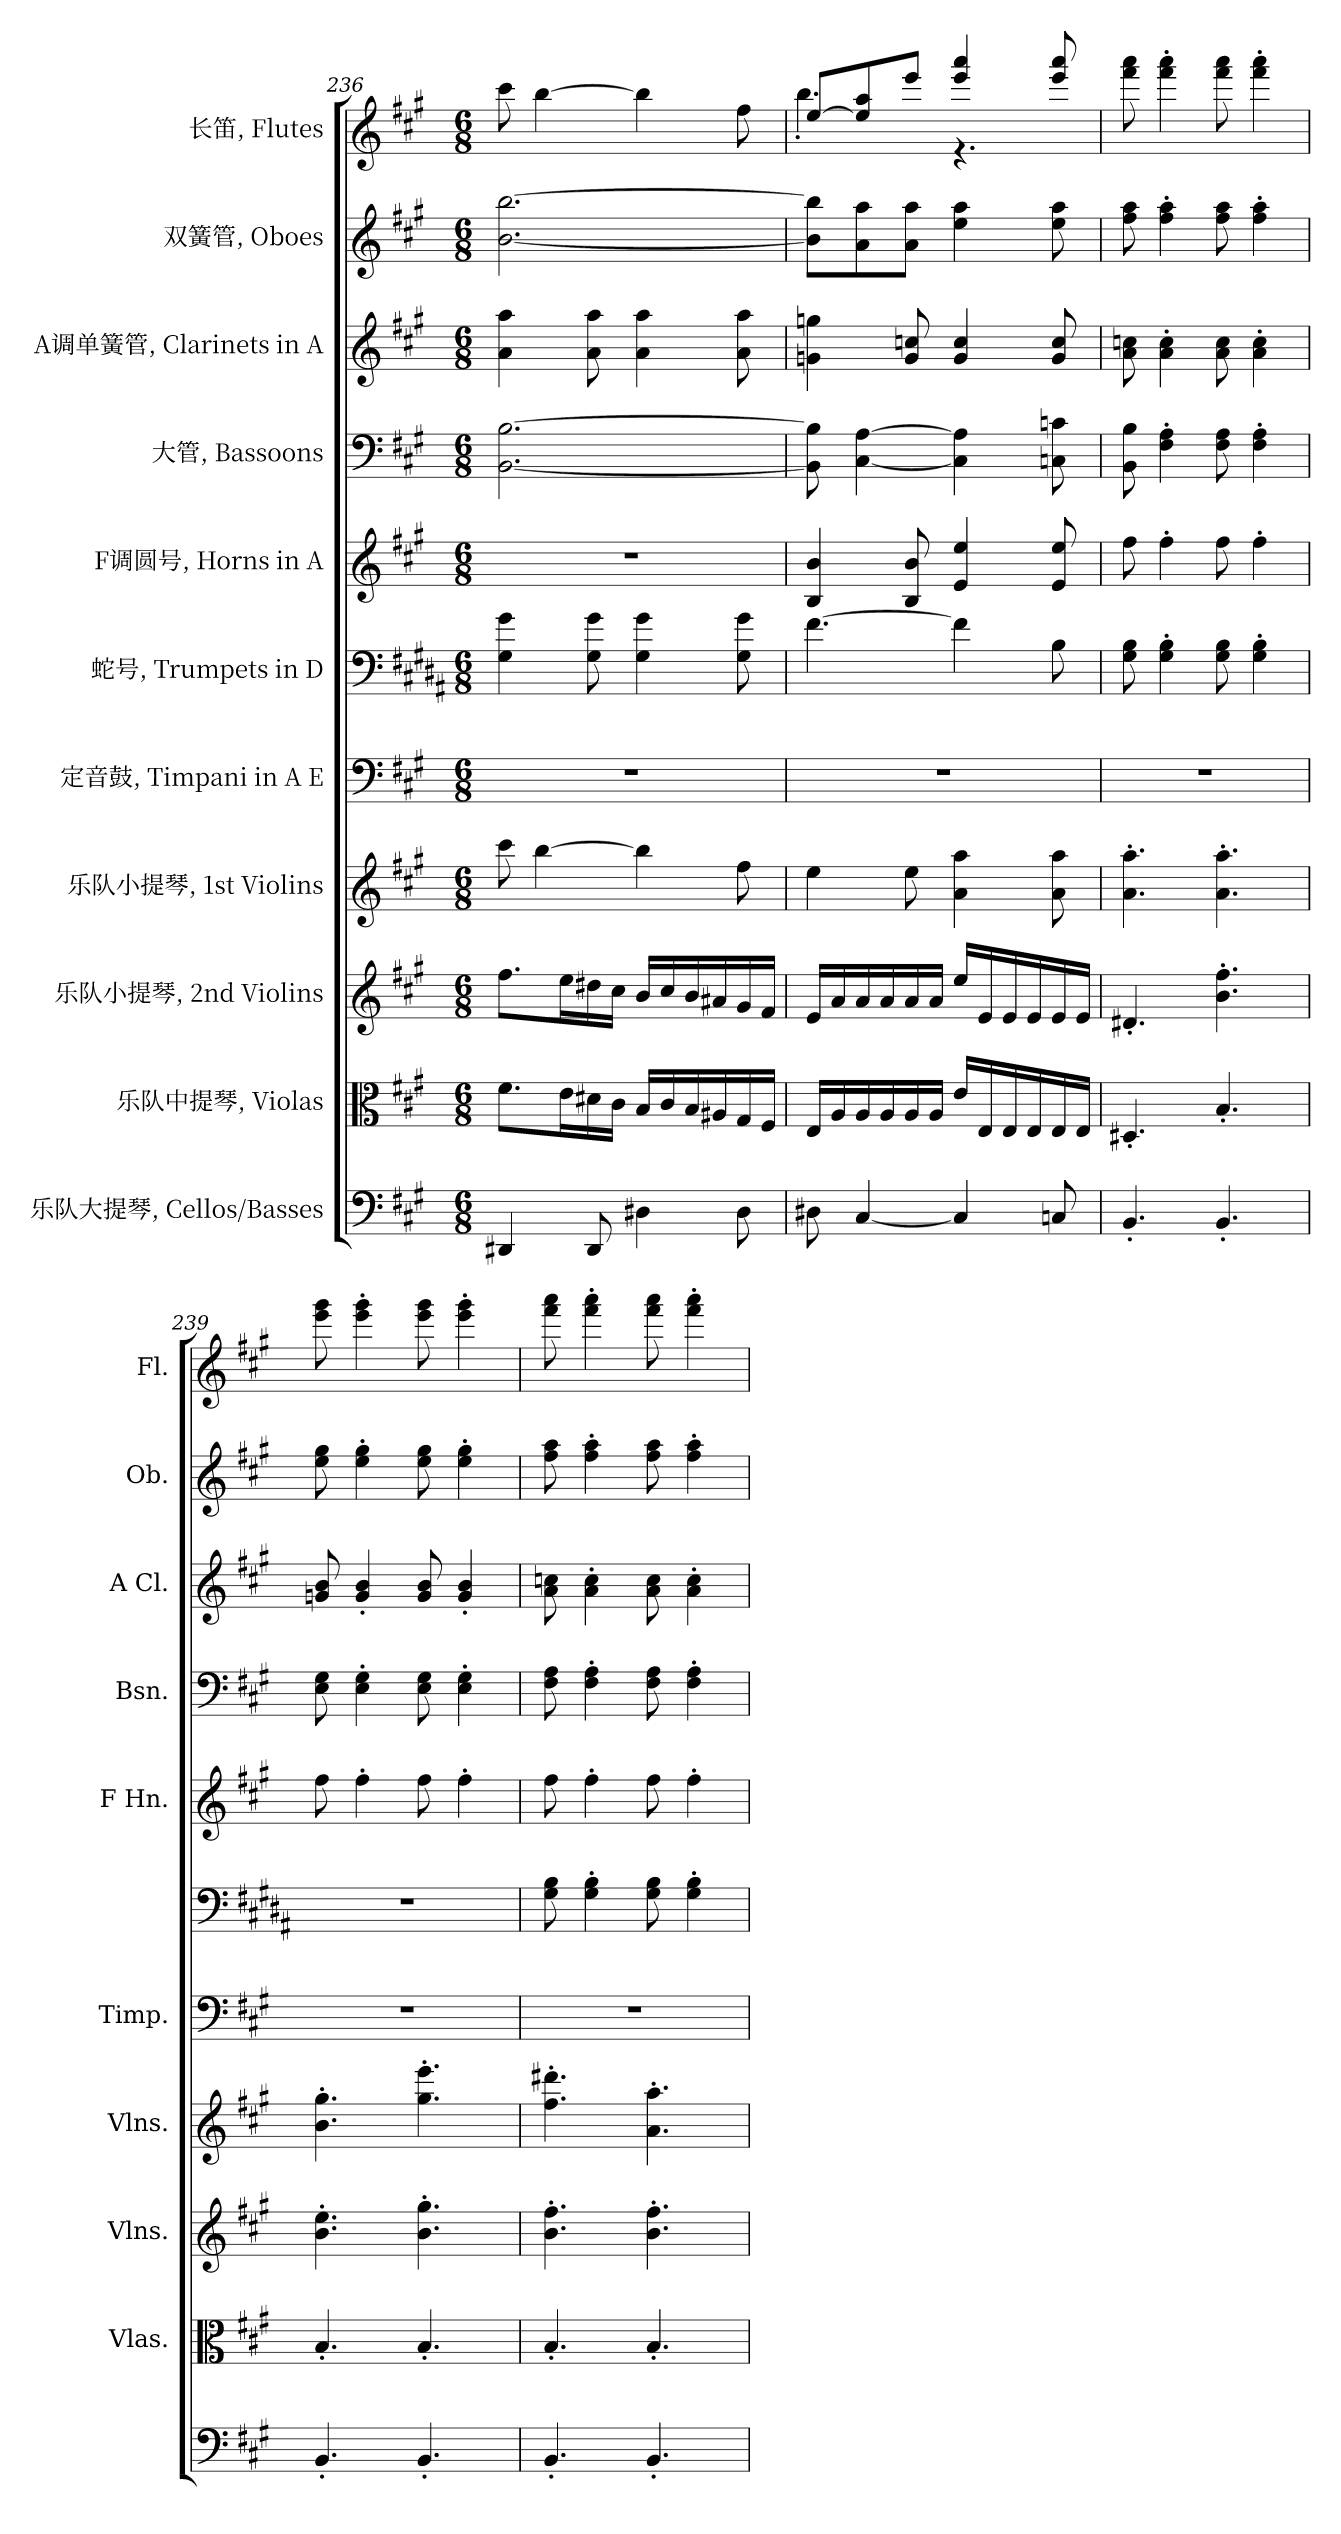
**kern	**kern	**kern	**kern	**kern	**kern	**kern	**kern	**kern	**kern	**kern
*part11	*part10	*part9	*part8	*part7	*part6	*part5	*part4	*part3	*part2	*part1
*staff11	*staff10	*staff9	*staff8	*staff7	*staff6	*staff5	*staff4	*staff3	*staff2	*staff1
*I"乐队大提琴, Cellos/Basses	*I"乐队中提琴, Violas	*I"乐队小提琴, 2nd Violins	*I"乐队小提琴, 1st Violins	*I"定音鼓, Timpani in A E	*I"蛇号, Trumpets in D	*I"F调圆号, Horns in A	*I"大管, Bassoons	*I"A调单簧管, Clarinets in A	*I"双簧管, Oboes	*I"长笛, Flutes
*	*I'Vlas.	*I'Vlns.	*I'Vlns.	*I'Timp.	*	*I'F Hn.	*I'Bsn.	*I'A Cl.	*I'Ob.	*I'Fl.
*clefF4	*clefC3	*clefG2	*clefG2	*clefF4	*clefF4	*clefG2	*clefF4	*clefG2	*clefG2	*clefG2
*	*	*	*	*	*ITrd1c2	*ITrd4c7	*	*ITrd2c3	*	*
*k[f#c#g#]	*k[f#c#g#]	*k[f#c#g#]	*k[f#c#g#]	*k[f#c#g#]	*k[f#c#g#]	*k[f#c#]	*k[f#c#g#]	*k[f#c#g#d#a#e#]	*k[f#c#g#]	*k[f#c#g#]
*M6/8	*M6/8	*M6/8	*M6/8	*M6/8	*M6/8	*M6/8	*M6/8	*M6/8	*M6/8	*M6/8
=236	=236	=236	=236	=236	=236	=236	=236	=236	=236	=236
4DD#X/	8.f#\L	8.ff#\L	8ccc#\	2.r	4F#\ 4f#\	2.r	[2.BB\ [2.B\	4f#\ 4ff#\	[2.b\ [2.bb\	8ccc#\
.	.	.	[4bb\	.	.	.	.	.	.	[4bb\
.	16e\L	16ee\L	.	.	.	.	.	.	.	.
8DD#/	16d#X\	16dd#X\	.	.	8F#\ 8f#\	.	.	8f#\ 8ff#\	.	.
.	16c#\JJ	16cc#\JJ	.	.	.	.	.	.	.	.
4D#X\	16B/LL	16b/LL	4bb\]	.	4F#\ 4f#\	.	.	4f#\ 4ff#\	.	4bb\]
.	16c#/	16cc#/	.	.	.	.	.	.	.	.
.	16B/	16b/	.	.	.	.	.	.	.	.
.	16A#X/	16a#X/	.	.	.	.	.	.	.	.
8D#\	16G#/	16g#/	8ff#\	.	8F#\ 8f#\	.	.	8f#\ 8ff#\	.	8ff#\
.	16F#/JJ	16f#/JJ	.	.	.	.	.	.	.	.
=237	=237	=237	=237	=237	=237	=237	=237	=237	=237	=237
*	*	*	*	*	*	*	*	*	*	*^
8D#X\	16E/LL	16e/LL	4ee\	2.r	[4.e\	4E/ 4e/	8BB\] 8B\]	4en\ 4een\	8b\] 8bb\]L	[8ee/L	4.bb'\
.	16A/	16a/	.	.	.	.	.	.	.	.	.
[4C#/	16A/	16a/	.	.	.	.	[4C#\ [4A\	.	8a\ 8aa\	8ee/] 8aa/	.
.	16A/	16a/	.	.	.	.	.	.	.	.	.
.	16A/	16a/	8ee\	.	.	8E/ 8e/	.	8e/ 8an/	8a\ 8aa\J	8eee/J	.
.	16A/JJ	16a/JJ	.	.	.	.	.	.	.	.	.
4C#/]	16e/LL	16ee/LL	4a\ 4aa\	.	4e\]	4A/ 4a/	4C#\] 4A\]	4e/ 4a/	4ee\ 4aa\	4eee/ 4aaa/	4.r
.	16E/	16e/	.	.	.	.	.	.	.	.	.
.	16E/	16e/	.	.	.	.	.	.	.	.	.
.	16E/	16e/	.	.	.	.	.	.	.	.	.
8Cn/	16E/	16e/	8a\ 8aa\	.	8A\	8A/ 8a/	8Cn\ 8cn\	8e/ 8a/	8ee\ 8aa\	8eee/ 8aaa/	.
.	16E/JJ	16e/JJ	.	.	.	.	.	.	.	.	.
*	*	*	*	*	*	*	*	*	*	*v	*v
!!LO:PB:g=z
=238	=238	=238	=238	=238	=238	=238	=238	=238	=238	=238
4.BB'/	4.D#X'/	4.d#X'/	4.a\' 4.aa\'	2.r	8F#\ 8A\	8b\	8BB\ 8B\	8f#\ 8an\	8ff#\ 8aa\	8fff#\ 8aaa\
.	.	.	.	.	4F#\' 4A\'	4b'\	4F#\' 4A\'	4f#\' 4a\'	4ff#\' 4aa\'	4fff#\' 4aaa\'
4.BB'/	4.B'/	4.b\' 4.ff#\'	4.a\' 4.aa\'	.	8F#\ 8A\	8b\	8F#\ 8A\	8f#\ 8a\	8ff#\ 8aa\	8fff#\ 8aaa\
.	.	.	.	.	4F#\' 4A\'	4b'\	4F#\' 4A\'	4f#\' 4a\'	4ff#\' 4aa\'	4fff#\' 4aaa\'
=239	=239	=239	=239	=239	=239	=239	=239	=239	=239	=239
4.BB'/	4.B'/	4.b\' 4.ee\'	4.b\' 4.gg#\'	2.r	2.r	8b\	8E\ 8G#\	8en/ 8g#/	8ee\ 8gg#\	8eee\ 8ggg#\
.	.	.	.	.	.	4b'\	4E\' 4G#\'	4e/' 4g#/'	4ee\' 4gg#\'	4eee\' 4ggg#\'
4.BB'/	4.B'/	4.b\' 4.gg#\'	4.gg#\' 4.eee\'	.	.	8b\	8E\ 8G#\	8e/ 8g#/	8ee\ 8gg#\	8eee\ 8ggg#\
.	.	.	.	.	.	4b'\	4E\' 4G#\'	4e/' 4g#/'	4ee\' 4gg#\'	4eee\' 4ggg#\'
=240	=240	=240	=240	=240	=240	=240	=240	=240	=240	=240
4.BB'/	4.B'/	4.b\' 4.ff#\'	4.ff#\' 4.ddd#X\'	2.r	8F#\ 8A\	8b\	8F#\ 8A\	8f#\ 8an\	8ff#\ 8aa\	8fff#\ 8aaa\
.	.	.	.	.	4F#\' 4A\'	4b'\	4F#\' 4A\'	4f#\' 4a\'	4ff#\' 4aa\'	4fff#\' 4aaa\'
4.BB'/	4.B'/	4.b\' 4.ff#\'	4.a\' 4.aa\'	.	8F#\ 8A\	8b\	8F#\ 8A\	8f#\ 8a\	8ff#\ 8aa\	8fff#\ 8aaa\
.	.	.	.	.	4F#\' 4A\'	4b'\	4F#\' 4A\'	4f#\' 4a\'	4ff#\' 4aa\'	4fff#\' 4aaa\'
=	=	=	=	=	=	=	=	=	=	=
*-	*-	*-	*-	*-	*-	*-	*-	*-	*-	*-
